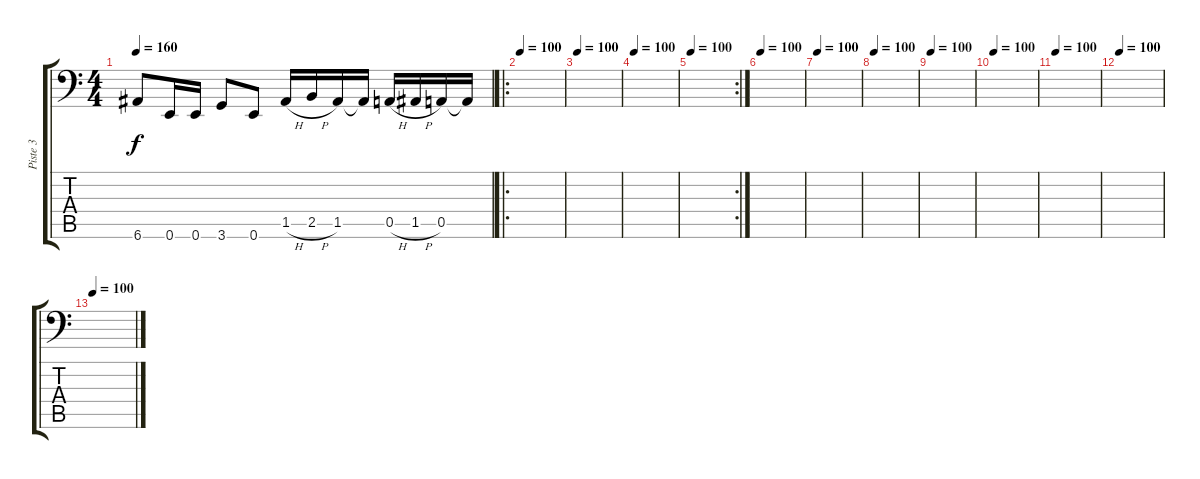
\track ("Piste 3" "Piste 3") {instrument electricbasspick}
\staff {score tabs}
\tuning (E4 B3 G2 D2 A1 E1) {hide}
\ts (4 4)
\tempo 160
\clef f4
\ks c
6.6.8{dy f} 0.6.16 0.6.16 3.6.8 0.6.8 1.5{h}.16 2.5{h}.16 1.5.16 1.5{t}.16 0.5{h}.16 1.5{h}.16 0.5.16 0.5{t}.16 |
\ro
\tempo 100
|
\tempo 100
|
\tempo 100
|
\rc 2
\tempo 100
|
\tempo 100
|
\tempo 100
|
\tempo 100
|
\tempo 100
|
\tempo 100
|
\tempo 100
|
\tempo 100
|
\tempo 100
